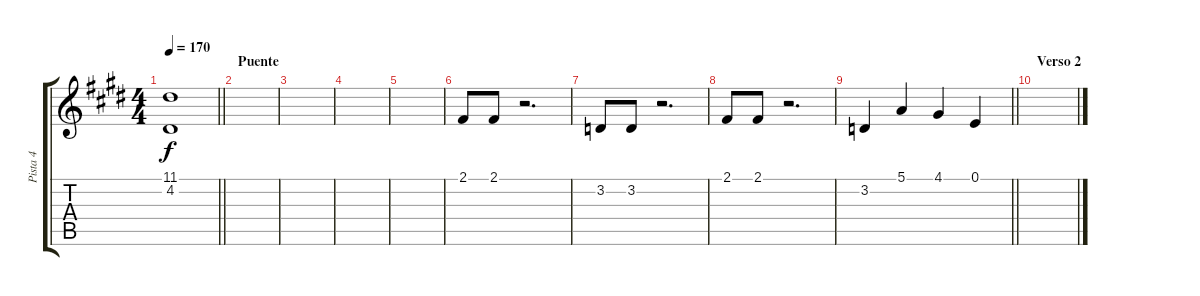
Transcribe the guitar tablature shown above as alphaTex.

\track ("Pista 4" "Pista 4") {instrument brasssection}
\staff {score tabs}
\tuning (E4 B3 G3 D3 A2 E2) {hide}
\ts (4 4)
\tempo 170
\clef g2
\barLineRight lightlight
\ks e
(11.1{t} 4.2{t}).1{dy f} |
\section ("" "Puente")
|
|
|
|
2.1.8 2.1.8 r.2{d} |
3.2.8 3.2.8 r.2{d} |
2.1.8 2.1.8 r.2{d} |
\barLineRight lightlight
3.2.4 5.1.4 4.1.4 0.1.4 |
\section ("" "Verso 2")
